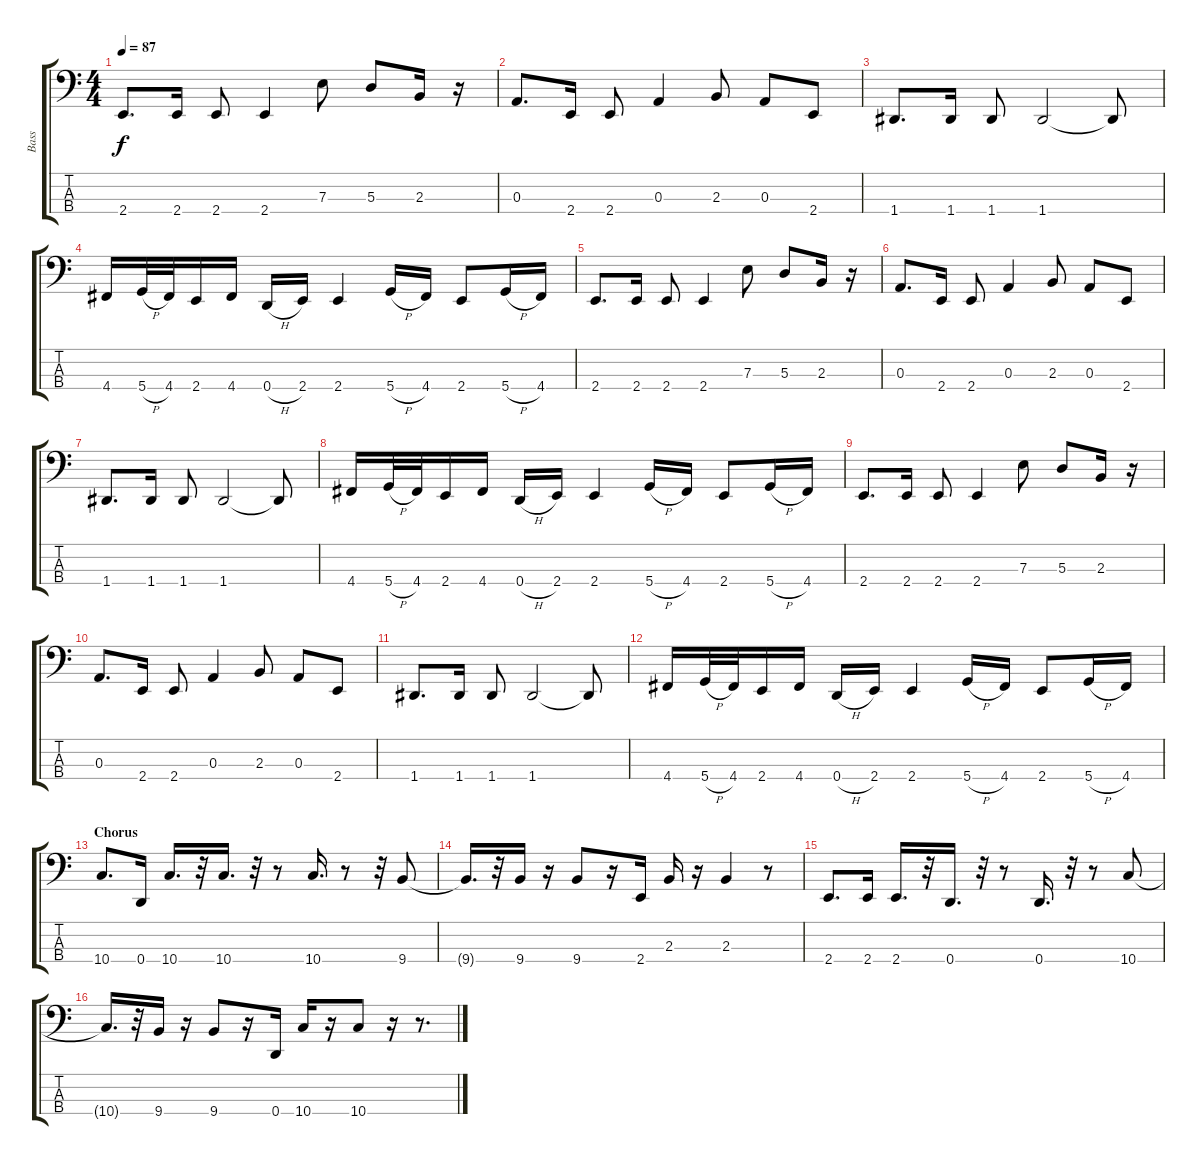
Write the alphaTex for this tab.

\track ("Bass" "Bass") {instrument electricbassfinger}
\staff {score tabs}
\tuning (G2 D2 A1 D1) {hide}
\ts (4 4)
\tempo 87
\clef f4
\ks c
2.4.8{d dy f} 2.4.16 2.4.8 2.4.4 7.3.8 5.3.8 2.3.16 r.16 |
0.3.8{d} 2.4.16 2.4.8 0.3.4 2.3.8 0.3.8 2.4.8 |
1.4.8{d} 1.4.16 1.4.8 1.4.2 1.4{t}.8 |
4.4.16 5.4{h}.32 4.4.32 2.4.16 4.4.16 0.4{h}.16 2.4.16 2.4.4 5.4{h}.16 4.4.16 2.4.8 5.4{h}.16 4.4.16 |
2.4.8{d} 2.4.16 2.4.8 2.4.4 7.3.8 5.3.8 2.3.16 r.16 |
0.3.8{d} 2.4.16 2.4.8 0.3.4 2.3.8 0.3.8 2.4.8 |
1.4.8{d} 1.4.16 1.4.8 1.4.2 1.4{t}.8 |
4.4.16 5.4{h}.32 4.4.32 2.4.16 4.4.16 0.4{h}.16 2.4.16 2.4.4 5.4{h}.16 4.4.16 2.4.8 5.4{h}.16 4.4.16 |
2.4.8{d} 2.4.16 2.4.8 2.4.4 7.3.8 5.3.8 2.3.16 r.16 |
0.3.8{d} 2.4.16 2.4.8 0.3.4 2.3.8 0.3.8 2.4.8 |
1.4.8{d} 1.4.16 1.4.8 1.4.2 1.4{t}.8 |
4.4.16 5.4{h}.32 4.4.32 2.4.16 4.4.16 0.4{h}.16 2.4.16 2.4.4 5.4{h}.16 4.4.16 2.4.8 5.4{h}.16 4.4.16 |
\section ("" "Chorus")
10.4.8{d} 0.4.16 10.4.16{d} r.32 10.4.16{d} r.32 r.8 10.4.16{d} r.8 r.32 9.4.8 |
9.4{t}.16{d} r.32 9.4.16 r.16 9.4.8 r.16 2.4.16 2.3.16 r.16 2.3.4 r.8 |
2.4.8{d} 2.4.16 2.4.16{d} r.32 0.4.16{d} r.32 r.8 0.4.16{d} r.32 r.8 10.4.8 |
10.4{t}.16{d} r.32 9.4.16 r.16 9.4.8 r.16 0.4.16 10.4.16 r.16 10.4.8 r.16 r.8{d}
